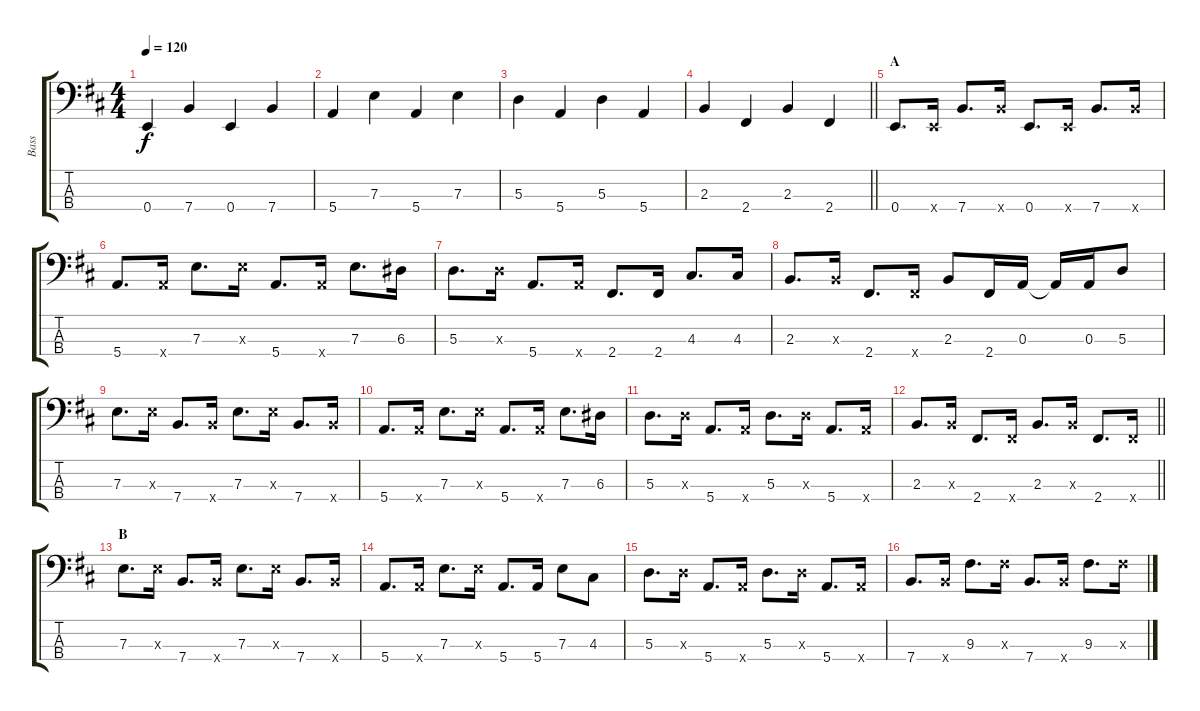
\track ("Bass" "Bass") {instrument electricbasspick}
\staff {score tabs}
\tuning (G2 D2 A1 E1) {hide}
\ts (4 4)
\tempo 120
\clef f4
\ks d
0.4.4{dy f} 7.4.4 0.4.4 7.4.4 |
5.4.4 7.3.4 5.4.4 7.3.4 |
5.3.4 5.4.4 5.3.4 5.4.4 |
\barLineRight lightlight
2.3.4 2.4.4 2.3.4 2.4.4 |
\section ("" "A")
0.4.8{d} 0.4{x}.16 7.4.8{d} 7.4{x}.16 0.4.8{d} 0.4{x}.16 7.4.8{d} 7.4{x}.16 |
5.4.8{d} 5.4{x}.16 7.3.8{d} 7.3{x}.16 5.4.8{d} 5.4{x}.16 7.3.8{d} 6.3.16 |
5.3.8{d} 5.3{x}.16 5.4.8{d} 5.4{x}.16 2.4.8{d} 2.4.16 4.3.8{d} 4.3.16 |
2.3.8{d} 2.3{x}.16 2.4.8{d} 2.4{x}.16 2.3.8 2.4.16 0.3.16 0.3{t}.16 0.3.16 5.3.8 |
7.3.8{d} 7.3{x}.16 7.4.8{d} 7.4{x}.16 7.3.8{d} 7.3{x}.16 7.4.8{d} 7.4{x}.16 |
5.4.8{d} 5.4{x}.16 7.3.8{d} 7.3{x}.16 5.4.8{d} 5.4{x}.16 7.3.8{d} 6.3.16 |
5.3.8{d} 5.3{x}.16 5.4.8{d} 5.4{x}.16 5.3.8{d} 5.3{x}.16 5.4.8{d} 5.4{x}.16 |
\barLineRight lightlight
2.3.8{d} 2.3{x}.16 2.4.8{d} 2.4{x}.16 2.3.8{d} 2.3{x}.16 2.4.8{d} 2.4{x}.16 |
\section ("" "B")
7.3.8{d} 7.3{x}.16 7.4.8{d} 7.4{x}.16 7.3.8{d} 7.3{x}.16 7.4.8{d} 7.4{x}.16 |
5.4.8{d} 5.4{x}.16 7.3.8{d} 7.3{x}.16 5.4.8{d} 5.4.16 7.3.8 4.3.8 |
5.3.8{d} 5.3{x}.16 5.4.8{d} 5.4{x}.16 5.3.8{d} 5.3{x}.16 5.4.8{d} 5.4{x}.16 |
7.4.8{d} 7.4{x}.16 9.3.8{d} 9.3{x}.16 7.4.8{d} 7.4{x}.16 9.3.8{d} 9.3{x}.16
